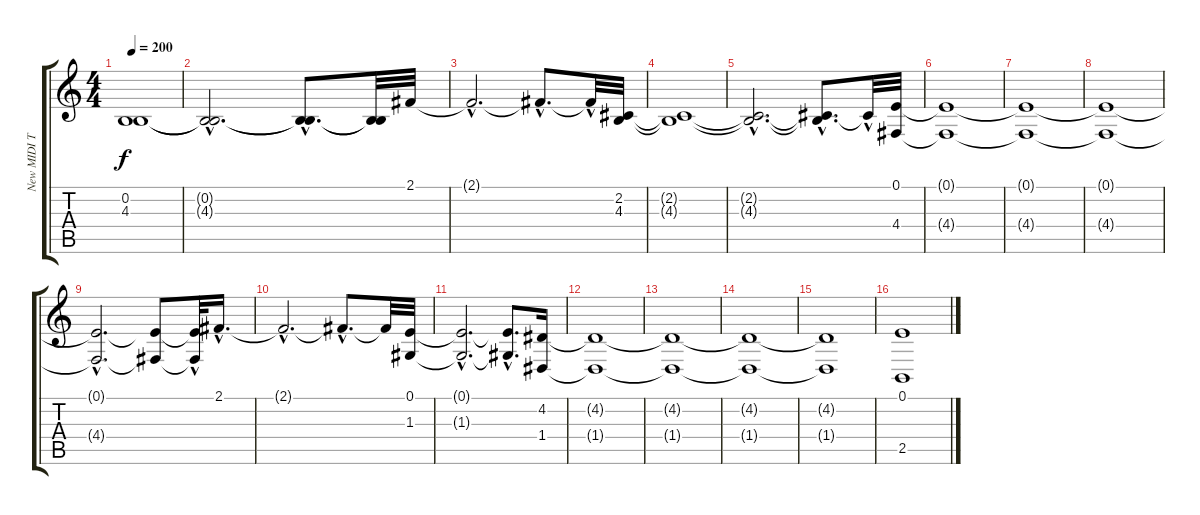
\track ("New MIDI Track" "New MIDI T") {instrument choiraahs}
\staff {score tabs}
\tuning (E4 B3 G3 D3 A2 E2) {hide}
\ts (4 4)
\tempo 200
\clef g2
\ks c
(0.2{t} 4.3{t}).1{dy f} |
(0.2{hac t} 4.3{hac t}).2{d} (0.2{hac t} 4.3{hac t}).8{d} (0.2{t} 4.3{t}).32 2.1.32 |
2.1{hac t}.2{d} 2.1{hac t}.8{d} 2.1{hac t}.32 (2.2 4.3).32 |
(2.2{t} 4.3{t}).1 |
(2.2{hac t} 4.3{hac t}).2{d} (2.2{hac t} 4.3{t}).8{d} 2.2{hac t}.32 (0.1 4.4).32 |
(0.1{t} 4.4{t}).1 |
(0.1{t} 4.4{t}).1 |
(0.1{t} 4.4{t}).1 |
(0.1{hac t} 4.4{hac t}).2{d} (0.1{t} 4.4{t}).8 (0.1{hac t} 4.4{t}).32 2.1{hac}.16{d} |
2.1{hac t}.2{d} 2.1{hac t}.8{d} 2.1{t}.32 (0.1 1.3).32 |
(0.1{hac t} 1.3{hac t}).2{d} (0.1{hac t} 1.3{hac t}).8{d} (4.2 1.4).16 |
(4.2{t} 1.4{t}).1 |
(4.2{t} 1.4{t}).1 |
(4.2{t} 1.4{t}).1 |
(4.2{t} 1.4{t}).1 |
(0.1 2.5).1
